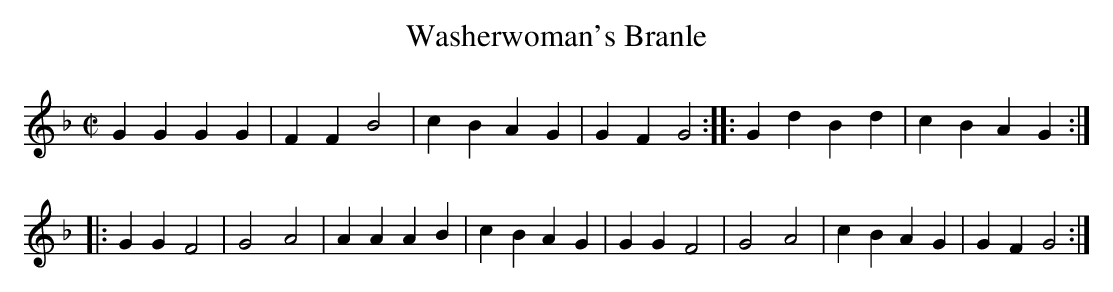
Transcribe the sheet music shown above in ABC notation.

X:1
T:Washerwoman's Branle
L:1/4
M:C|
K:G dorian
GG GG | FF B2 | cB AG | GF G2 :: Gd Bd | cB AG ::
GG F2 | G2 A2 | AA AB | cB AG | GG F2 | G2 A2 | cB AG | GF G2 :|
